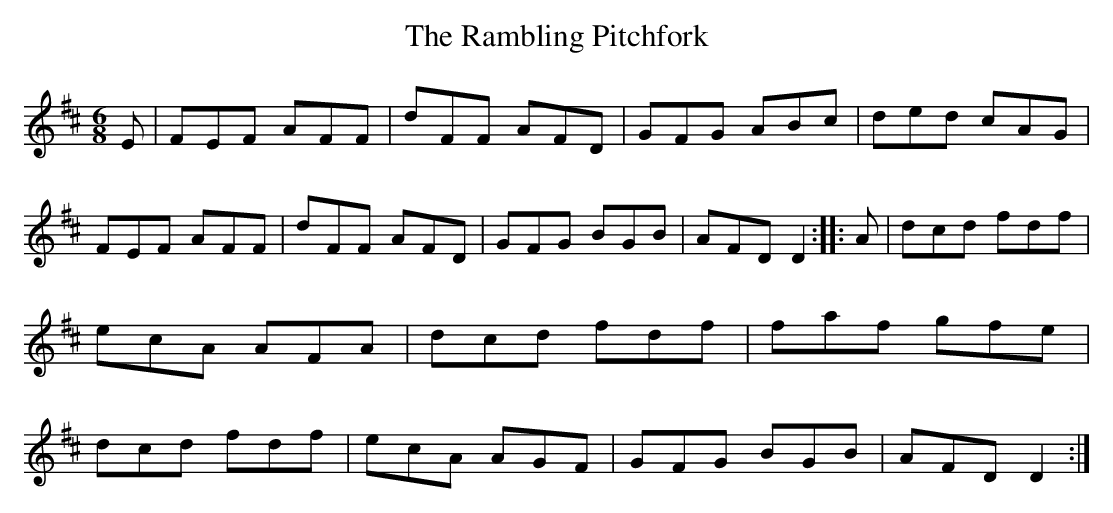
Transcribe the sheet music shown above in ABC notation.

X:1
T:Rambling Pitchfork, The
M:6/8
K:DMaj
E|FEF AFF|dFF AFD|GFG ABc|ded cAG|\
FEF AFF|dFF AFD|GFG BGB|AFD D2::\
A|dcd fdf|ecA AFA|dcd fdf|faf gfe|\
dcd fdf|ecA AGF|GFG BGB|AFD D2:|**
